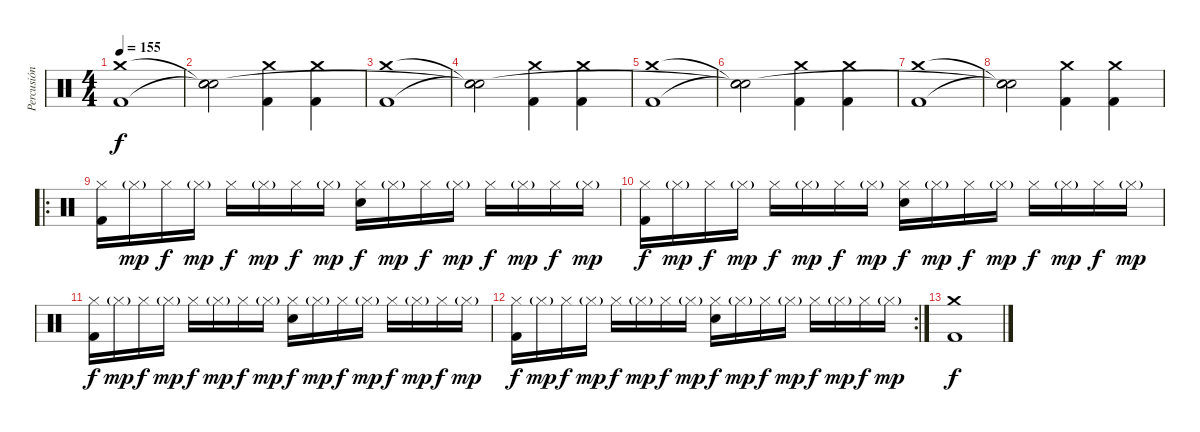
\track ("Percusión" "Percusión") {instrument percussion}
\staff {score}
\articulation defaults
\ts (4 4)
\tempo 155
\clef neutral
\ks c
("Crash medium (hit)" "Kick (hit) 2").1{dy f} |
("Snare (hit)"{t} "Snare (hit)"{t} "Snare (hit)").2 ("Crash medium (hit)" "Kick (hit) 2").4 ("Crash medium (hit)" "Kick (hit) 2").4 |
("Crash medium (hit)" "Kick (hit) 2").1 |
("Snare (hit)"{t} "Snare (hit)"{t} "Snare (hit)"{t}).2 ("Crash medium (hit)" "Kick (hit) 2").4 ("Crash medium (hit)" "Kick (hit) 2").4 |
("Crash medium (hit)" "Kick (hit) 2").1 |
("Snare (hit)"{t} "Snare (hit)"{t} "Snare (hit)"{t}).2 ("Crash medium (hit)" "Kick (hit) 2").4 ("Crash medium (hit)" "Kick (hit) 2").4 |
("Crash medium (hit)" "Kick (hit) 2").1 |
("Snare (hit)"{t} "Snare (hit)"{t} "Snare (hit)"{t}).2 ("Crash medium (hit)" "Kick (hit) 2").4 ("Crash medium (hit)" "Kick (hit) 2").4 |
\ro
("Hi-Hat (closed)" "Kick (hit) 2").16 "Hi-Hat (closed)"{g}.16{dy mp} "Hi-Hat (closed)".16{dy f} "Hi-Hat (closed)"{g}.16{dy mp} "Hi-Hat (closed)".16{dy f} "Hi-Hat (closed)"{g}.16{dy mp} "Hi-Hat (closed)".16{dy f} "Hi-Hat (closed)"{g}.16{dy mp} ("Hi-Hat (closed)" "Snare (hit) 2").16{dy f} "Hi-Hat (closed)"{g}.16{dy mp} "Hi-Hat (closed)".16{dy f} "Hi-Hat (closed)"{g}.16{dy mp} "Hi-Hat (closed)".16{dy f} "Hi-Hat (closed)"{g}.16{dy mp} "Hi-Hat (closed)".16{dy f} "Hi-Hat (closed)"{g}.16{dy mp} |
("Hi-Hat (closed)" "Kick (hit) 2").16{dy f} "Hi-Hat (closed)"{g}.16{dy mp} "Hi-Hat (closed)".16{dy f} "Hi-Hat (closed)"{g}.16{dy mp} "Hi-Hat (closed)".16{dy f} "Hi-Hat (closed)"{g}.16{dy mp} "Hi-Hat (closed)".16{dy f} "Hi-Hat (closed)"{g}.16{dy mp} ("Hi-Hat (closed)" "Snare (hit) 2").16{dy f} "Hi-Hat (closed)"{g}.16{dy mp} "Hi-Hat (closed)".16{dy f} "Hi-Hat (closed)"{g}.16{dy mp} "Hi-Hat (closed)".16{dy f} "Hi-Hat (closed)"{g}.16{dy mp} "Hi-Hat (closed)".16{dy f} "Hi-Hat (closed)"{g}.16{dy mp} |
("Hi-Hat (closed)" "Kick (hit) 2").16{dy f} "Hi-Hat (closed)"{g}.16{dy mp} "Hi-Hat (closed)".16{dy f} "Hi-Hat (closed)"{g}.16{dy mp} "Hi-Hat (closed)".16{dy f} "Hi-Hat (closed)"{g}.16{dy mp} "Hi-Hat (closed)".16{dy f} "Hi-Hat (closed)"{g}.16{dy mp} ("Hi-Hat (closed)" "Snare (hit) 2").16{dy f} "Hi-Hat (closed)"{g}.16{dy mp} "Hi-Hat (closed)".16{dy f} "Hi-Hat (closed)"{g}.16{dy mp} "Hi-Hat (closed)".16{dy f} "Hi-Hat (closed)"{g}.16{dy mp} "Hi-Hat (closed)".16{dy f} "Hi-Hat (closed)"{g}.16{dy mp} |
\rc 2
("Hi-Hat (closed)" "Kick (hit) 2").16{dy f} "Hi-Hat (closed)"{g}.16{dy mp} "Hi-Hat (closed)".16{dy f} "Hi-Hat (closed)"{g}.16{dy mp} "Hi-Hat (closed)".16{dy f} "Hi-Hat (closed)"{g}.16{dy mp} "Hi-Hat (closed)".16{dy f} "Hi-Hat (closed)"{g}.16{dy mp} ("Hi-Hat (closed)" "Snare (hit) 2").16{dy f} "Hi-Hat (closed)"{g}.16{dy mp} "Hi-Hat (closed)".16{dy f} "Hi-Hat (closed)"{g}.16{dy mp} "Hi-Hat (closed)".16{dy f} "Hi-Hat (closed)"{g}.16{dy mp} "Hi-Hat (closed)".16{dy f} "Hi-Hat (closed)"{g}.16{dy mp} |
("Crash medium (hit)" "Kick (hit) 2").1{dy f}
